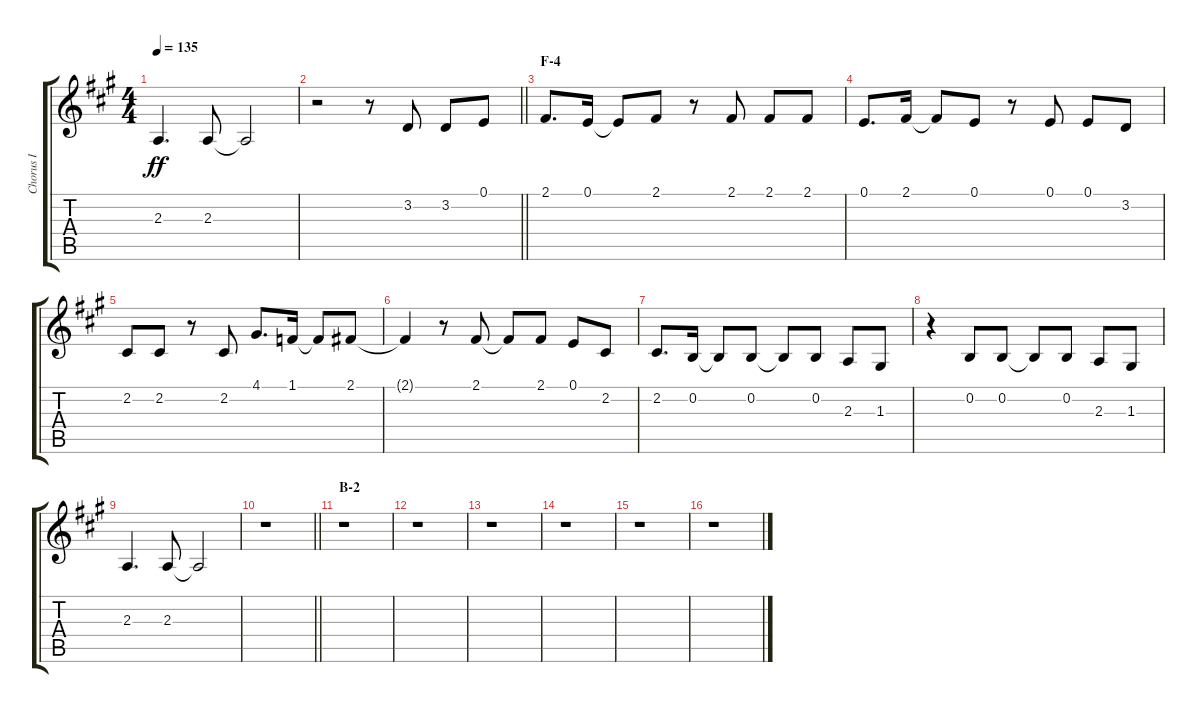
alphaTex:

\track ("Chorus I" "Chorus I") {instrument voiceoohs}
\staff {score tabs}
\tuning (E4 B3 G3 D3 A2 E2) {hide}
\ts (4 4)
\tempo 135
\clef g2
\ks a
2.3.4{d dy ff} 2.3.8 2.3{t}.2 |
\barLineRight lightlight
r.2 r.8 3.2.8 3.2.8 0.1.8 |
\section ("" "F-4")
2.1.8{d} 0.1.16 0.1{t}.8 2.1.8 r.8 2.1.8 2.1.8 2.1.8 |
0.1.8{d} 2.1.16 2.1{t}.8 0.1.8 r.8 0.1.8 0.1.8 3.2.8 |
2.2.8 2.2.8 r.8 2.2.8 4.1.8{d} 1.1.16 1.1{t}.8 2.1.8 |
2.1{t}.4 r.8 2.1.8 2.1{t}.8 2.1.8 0.1.8 2.2.8 |
2.2.8{d} 0.2.16 0.2{t}.8 0.2.8 0.2{t}.8 0.2.8 2.3.8 1.3.8 |
r.4 0.2.8 0.2.8 0.2{t}.8 0.2.8 2.3.8 1.3.8 |
2.3.4{d} 2.3.8 2.3{t}.2 |
\barLineRight lightlight
r.1 |
\section ("" "B-2")
r.1 |
r.1 |
r.1 |
r.1 |
r.1 |
r.1
